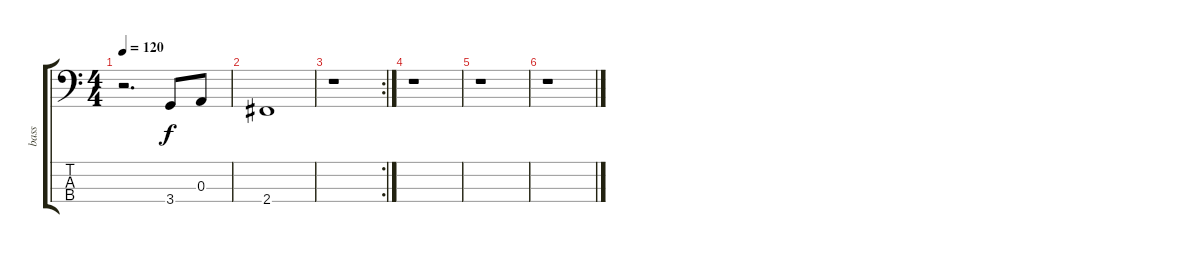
\track ("bass" "bass") {instrument electricbassfinger}
\staff {score tabs}
\tuning (G2 D2 A1 E1) {hide}
\ts (4 4)
\tempo 120
\clef f4
\ks c
r.2{d dy f} 3.4.8 0.3.8 |
2.4.1 |
\rc 2
r.1 |
r.1 |
r.1 |
r.1
